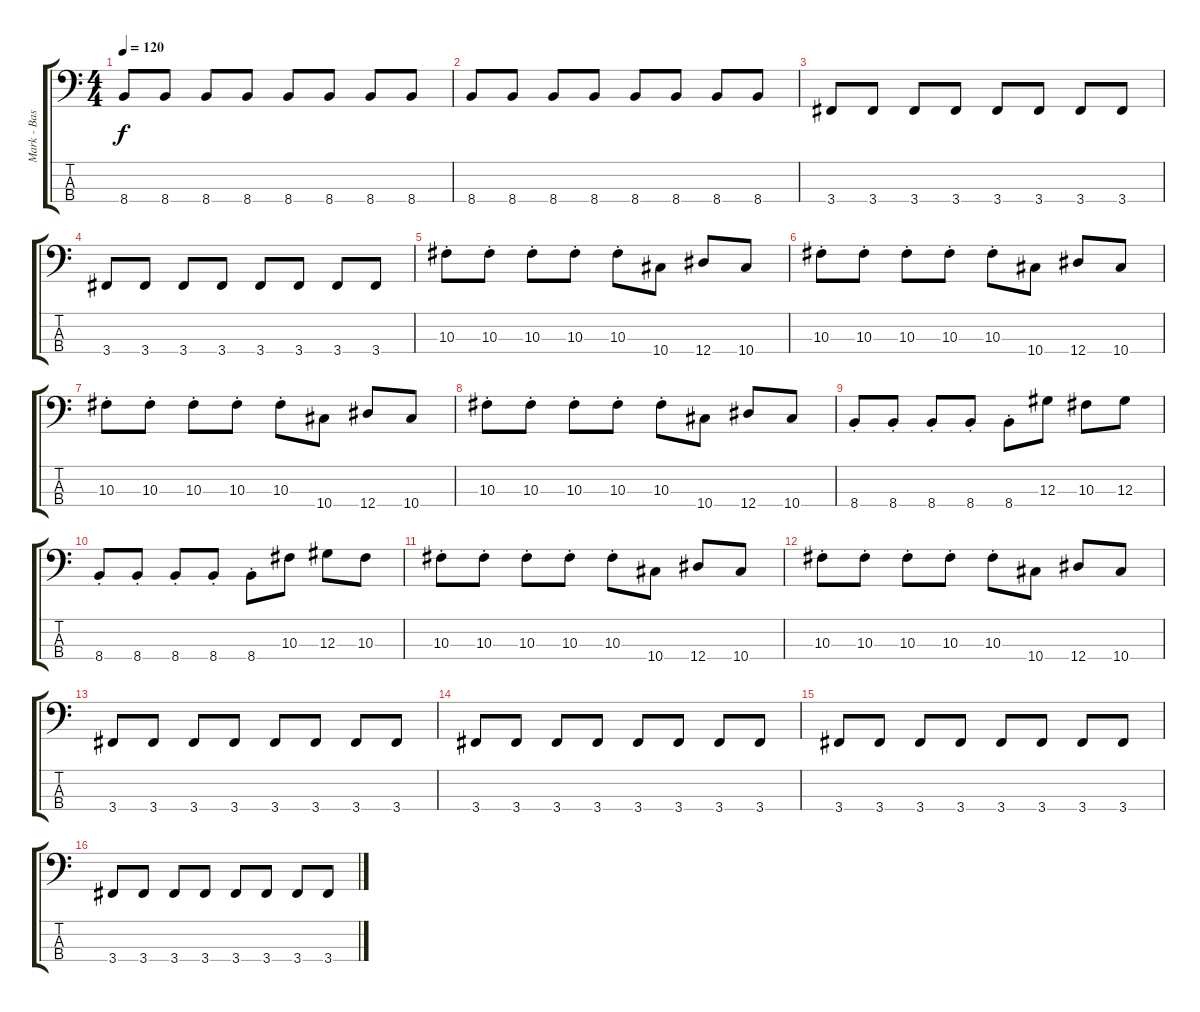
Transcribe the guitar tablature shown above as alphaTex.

\track ("Mark - Bass" "Mark - Bas") {instrument electricbasspick}
\staff {score tabs}
\tuning (Gb2 Db2 Ab1 Eb1) {hide}
\ts (4 4)
\tempo 120
\clef f4
\ks c
8.4.8{dy f} 8.4.8 8.4.8 8.4.8 8.4.8 8.4.8 8.4.8 8.4.8 |
8.4.8 8.4.8 8.4.8 8.4.8 8.4.8 8.4.8 8.4.8 8.4.8 |
3.4.8 3.4.8 3.4.8 3.4.8 3.4.8 3.4.8 3.4.8 3.4.8 |
3.4.8 3.4.8 3.4.8 3.4.8 3.4.8 3.4.8 3.4.8 3.4.8 |
10.3{st}.8 10.3{st}.8 10.3{st}.8 10.3{st}.8 10.3{st}.8 10.4.8 12.4.8 10.4.8 |
10.3{st}.8 10.3{st}.8 10.3{st}.8 10.3{st}.8 10.3{st}.8 10.4.8 12.4.8 10.4.8 |
10.3{st}.8 10.3{st}.8 10.3{st}.8 10.3{st}.8 10.3{st}.8 10.4.8 12.4.8 10.4.8 |
10.3{st}.8 10.3{st}.8 10.3{st}.8 10.3{st}.8 10.3{st}.8 10.4.8 12.4.8 10.4.8 |
8.4{st}.8 8.4{st}.8 8.4{st}.8 8.4{st}.8 8.4{st}.8 12.3.8 10.3.8 12.3.8 |
8.4{st}.8 8.4{st}.8 8.4{st}.8 8.4{st}.8 8.4{st}.8 10.3.8 12.3.8 10.3.8 |
10.3{st}.8 10.3{st}.8 10.3{st}.8 10.3{st}.8 10.3{st}.8 10.4.8 12.4.8 10.4.8 |
10.3{st}.8 10.3{st}.8 10.3{st}.8 10.3{st}.8 10.3{st}.8 10.4.8 12.4.8 10.4.8 |
3.4.8 3.4.8 3.4.8 3.4.8 3.4.8 3.4.8 3.4.8 3.4.8 |
3.4.8 3.4.8 3.4.8 3.4.8 3.4.8 3.4.8 3.4.8 3.4.8 |
3.4.8 3.4.8 3.4.8 3.4.8 3.4.8 3.4.8 3.4.8 3.4.8 |
3.4.8 3.4.8 3.4.8 3.4.8 3.4.8 3.4.8 3.4.8 3.4.8
